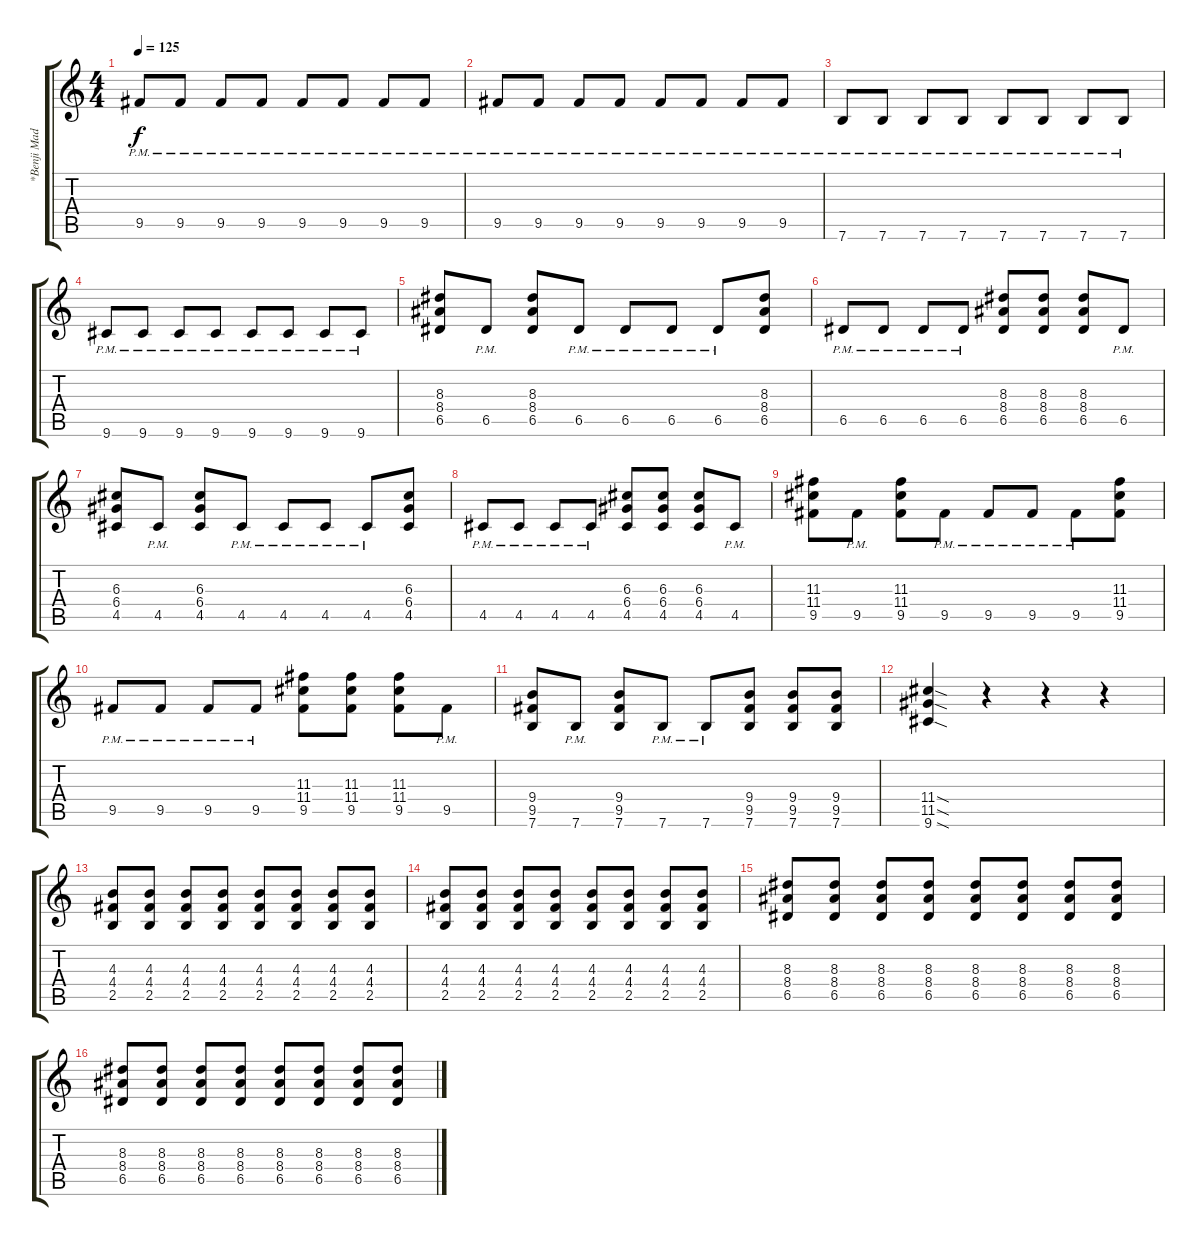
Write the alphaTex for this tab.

\track ("*Benji Madden (Lead Guitar)" "*Benji Mad") {instrument overdrivenguitar}
\staff {score tabs}
\tuning (E4 B3 G3 D3 A2 E2) {hide}
\ts (4 4)
\tempo 125
\clef g2
\ks c
9.5{pm}.8{dy f} 9.5{pm}.8 9.5{pm}.8 9.5{pm}.8 9.5{pm}.8 9.5{pm}.8 9.5{pm}.8 9.5{pm}.8 |
9.5{pm}.8 9.5{pm}.8 9.5{pm}.8 9.5{pm}.8 9.5{pm}.8 9.5{pm}.8 9.5{pm}.8 9.5{pm}.8 |
7.6{pm}.8 7.6{pm}.8 7.6{pm}.8 7.6{pm}.8 7.6{pm}.8 7.6{pm}.8 7.6{pm}.8 7.6{pm}.8 |
9.6{pm}.8 9.6{pm}.8 9.6{pm}.8 9.6{pm}.8 9.6{pm}.8 9.6{pm}.8 9.6{pm}.8 9.6{pm}.8 |
(8.3 8.4 6.5).8 6.5{pm}.8 (8.3 8.4 6.5).8 6.5{pm}.8 6.5{pm}.8 6.5{pm}.8 6.5{pm}.8 (8.3 8.4 6.5).8 |
6.5{pm}.8 6.5{pm}.8 6.5{pm}.8 6.5{pm}.8 (8.3 8.4 6.5).8 (8.3 8.4 6.5).8 (8.3 8.4 6.5).8 6.5{pm}.8 |
(6.3 6.4 4.5).8 4.5{pm}.8 (6.3 6.4 4.5).8 4.5{pm}.8 4.5{pm}.8 4.5{pm}.8 4.5{pm}.8 (6.3 6.4 4.5).8 |
4.5{pm}.8 4.5{pm}.8 4.5{pm}.8 4.5{pm}.8 (6.3 6.4 4.5).8 (6.3 6.4 4.5).8 (6.3 6.4 4.5).8 4.5{pm}.8 |
(11.3 11.4 9.5).8 9.5{pm}.8 (11.3 11.4 9.5).8 9.5{pm}.8 9.5{pm}.8 9.5{pm}.8 9.5{pm}.8 (11.3 11.4 9.5).8 |
9.5{pm}.8 9.5{pm}.8 9.5{pm}.8 9.5{pm}.8 (11.3 11.4 9.5).8 (11.3 11.4 9.5).8 (11.3 11.4 9.5).8 9.5{pm}.8 |
(9.4 9.5 7.6).8 7.6{pm}.8 (9.4 9.5 7.6).8 7.6{pm}.8 7.6{pm}.8 (9.4 9.5 7.6).8 (9.4 9.5 7.6).8 (9.4 9.5 7.6).8 |
(11.4{sod} 11.5{sod} 9.6{sod}).4 r.4 r.4 r.4 |
(4.3 4.4 2.5).8{balance 8} (4.3 4.4 2.5).8 (4.3 4.4 2.5).8 (4.3 4.4 2.5).8 (4.3 4.4 2.5).8 (4.3 4.4 2.5).8 (4.3 4.4 2.5).8 (4.3 4.4 2.5).8 |
(4.3 4.4 2.5).8 (4.3 4.4 2.5).8 (4.3 4.4 2.5).8 (4.3 4.4 2.5).8 (4.3 4.4 2.5).8 (4.3 4.4 2.5).8 (4.3 4.4 2.5).8 (4.3 4.4 2.5).8 |
(8.3 8.4 6.5).8 (8.3 8.4 6.5).8 (8.3 8.4 6.5).8 (8.3 8.4 6.5).8 (8.3 8.4 6.5).8 (8.3 8.4 6.5).8 (8.3 8.4 6.5).8 (8.3 8.4 6.5).8 |
(8.3 8.4 6.5).8 (8.3 8.4 6.5).8 (8.3 8.4 6.5).8 (8.3 8.4 6.5).8 (8.3 8.4 6.5).8 (8.3 8.4 6.5).8 (8.3 8.4 6.5).8 (8.3 8.4 6.5).8
